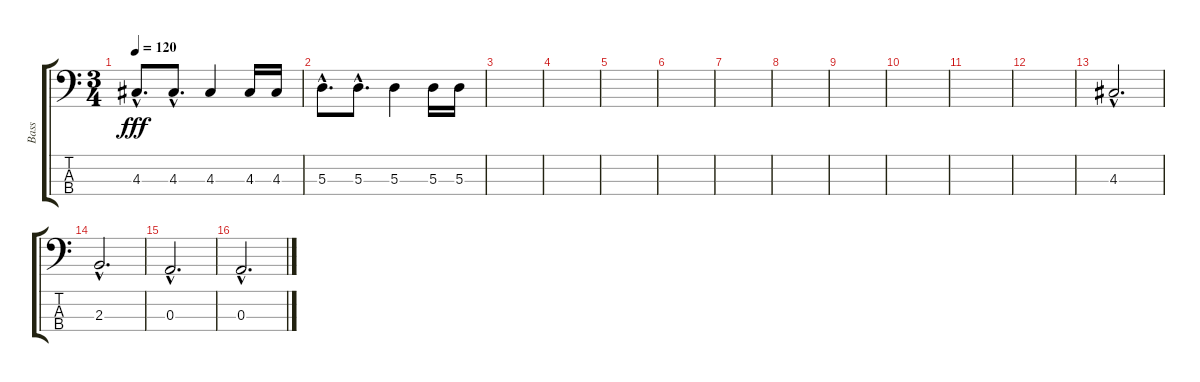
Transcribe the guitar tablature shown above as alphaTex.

\track ("Bass" "Bass") {instrument acousticbass}
\staff {score tabs}
\tuning (G2 D2 A1 E1) {hide}
\ts (3 4)
\tempo 120
\clef f4
\ks c
4.3{hac}.8{d dy fff} 4.3{hac}.8{d} 4.3.4 4.3.16 4.3.16 |
5.3{hac}.8{d} 5.3{hac}.8{d} 5.3.4 5.3.16 5.3.16 |
|
|
|
|
|
|
|
|
|
|
4.3{hac}.2{d} |
2.3{hac}.2{d} |
0.3{hac}.2{d} |
0.3{hac}.2{d}
